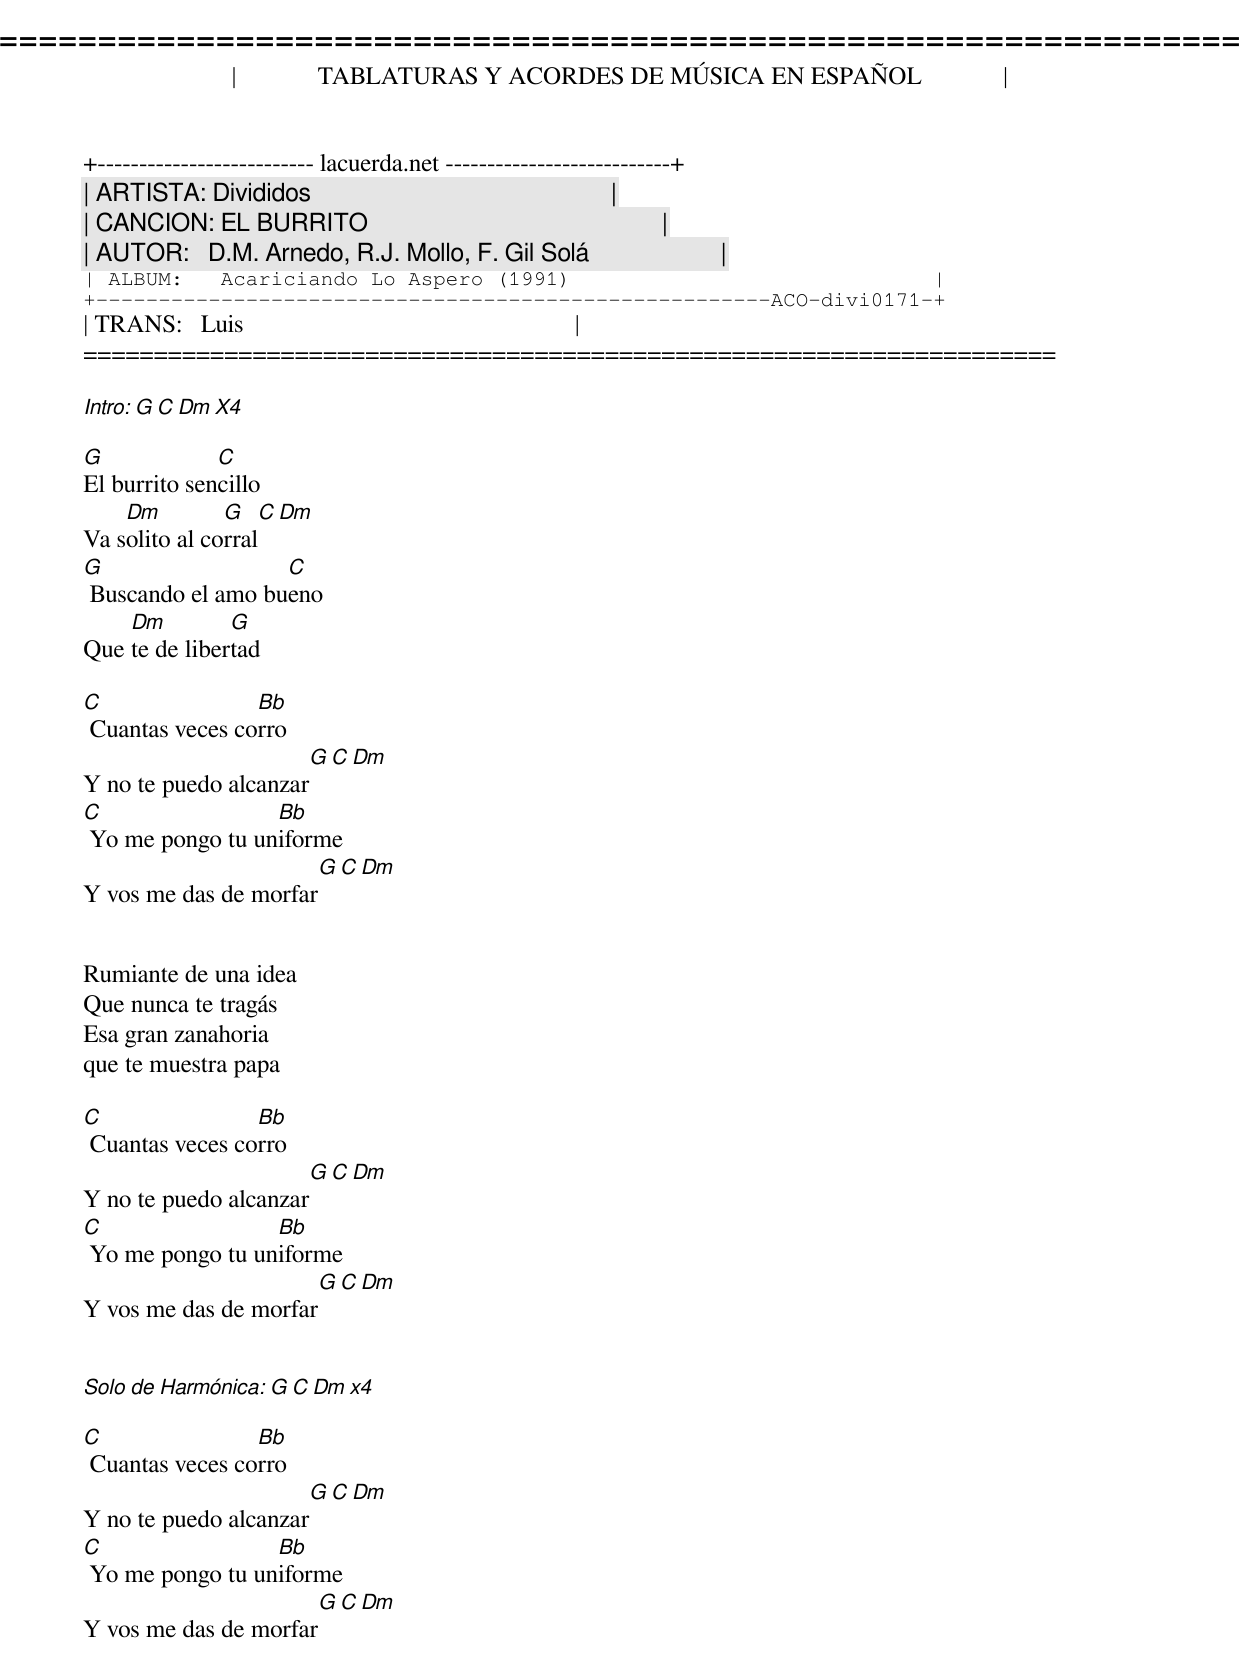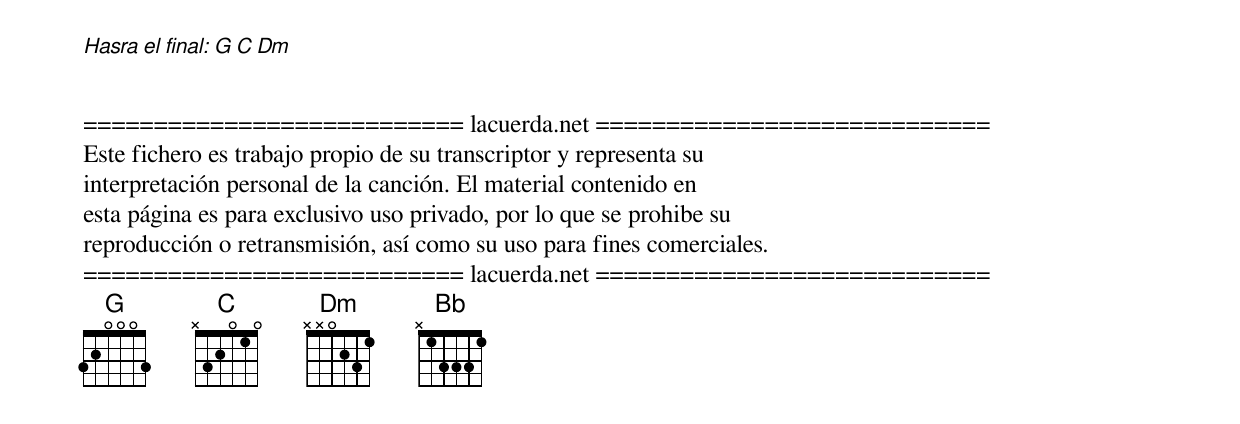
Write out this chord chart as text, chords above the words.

=====================================================================
|             TABLATURAS Y ACORDES DE MÚSICA EN ESPAÑOL             |
+-------------------------- lacuerda.net ---------------------------+
| ARTISTA: Divididos                                                |
| CANCION: EL BURRITO                                               |
| AUTOR:   D.M. Arnedo, R.J. Mollo, F. Gil Solá                     |
| ALBUM:   Acariciando Lo Aspero (1991)                             |
+------------------------------------------------------ACO-divi0171-+
| TRANS:   Luis                                                     |
=====================================================================

Intro: G C Dm  X4

G             C
El burrito sencillo
    Dm         G   C Dm
Va solito al corral
G                  C
 Buscando el amo bueno
    Dm         G
Que te de libertad

C                Bb
 Cuantas veces corro
                      G C Dm
Y no te puedo alcanzar
C                 Bb
 Yo me pongo tu uniforme
                      G C Dm
Y vos me das de morfar


Rumiante de una idea
Que nunca te tragás
Esa gran zanahoria
que te muestra papa

C                Bb
 Cuantas veces corro
                      G C Dm
Y no te puedo alcanzar
C                 Bb
 Yo me pongo tu uniforme
                      G C Dm
Y vos me das de morfar


Solo de Harmónica: G C Dm x4

C                Bb
 Cuantas veces corro
                      G C Dm
Y no te puedo alcanzar
C                 Bb
 Yo me pongo tu uniforme
                      G C Dm
Y vos me das de morfar

Hasra el final: G C Dm


=========================== lacuerda.net ============================
Este fichero es trabajo propio de su transcriptor y representa su
interpretación personal de la canción. El material contenido en
esta página es para exclusivo uso privado, por lo que se prohibe su
reproducción o retransmisión, así como su uso para fines comerciales.
=========================== lacuerda.net ============================
